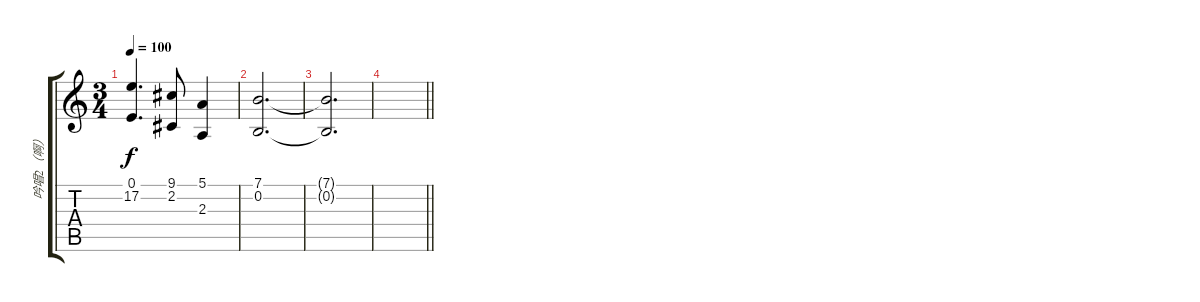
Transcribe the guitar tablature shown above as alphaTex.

\track ("吟唱2（啊）" "吟唱2（啊）") {instrument flute}
\staff {score tabs}
\tuning (E4 B3 G3 D3 A2 E2) {hide}
\ts (3 4)
\tempo 100
\clef g2
\ks c
(0.1 17.2).4{d dy f} (9.1 2.2).8 (5.1 2.3).4 |
(7.1 0.2).2{d} |
(7.1{t} 0.2{t}).2{d} |
\barLineRight lightlight
